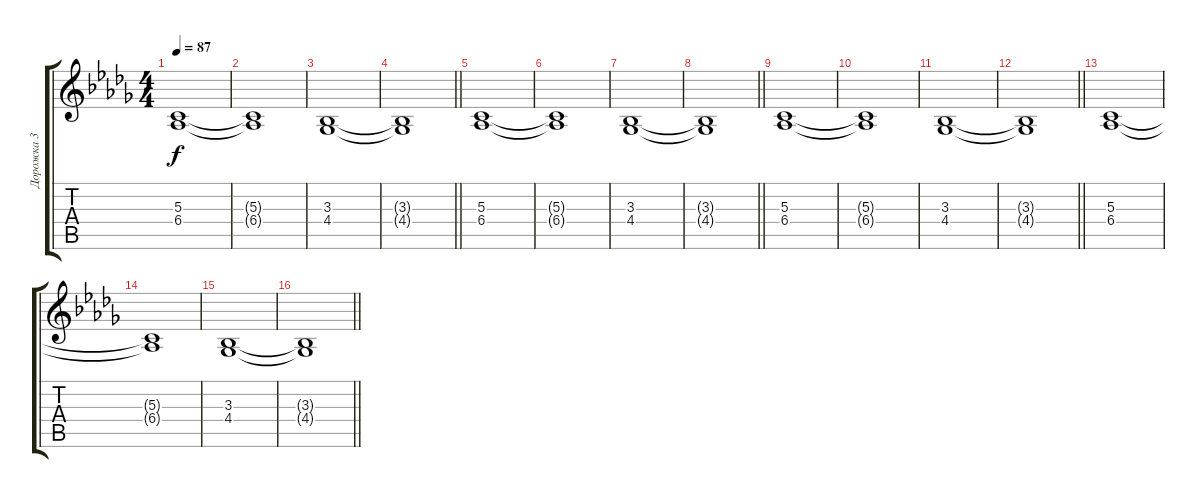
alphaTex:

\track ("Дорожка 3" "Дорожка 3") {instrument pad8sweep}
\staff {score tabs}
\tuning (E4 B3 G3 D3 A2 E2) {hide}
\ts (4 4)
\tempo 87
\clef g2
\ks bbminor
(5.3 6.4).1{dy f} |
(5.3{t} 6.4{t}).1 |
(3.3 4.4).1 |
\barLineRight lightlight
(3.3{t} 4.4{t}).1 |
(5.3 6.4).1 |
(5.3{t} 6.4{t}).1 |
(3.3 4.4).1 |
\barLineRight lightlight
(3.3{t} 4.4{t}).1 |
(5.3 6.4).1 |
(5.3{t} 6.4{t}).1 |
(3.3 4.4).1 |
\barLineRight lightlight
(3.3{t} 4.4{t}).1 |
(5.3 6.4).1 |
(5.3{t} 6.4{t}).1 |
(3.3 4.4).1 |
\barLineRight lightlight
(3.3{t} 4.4{t}).1
